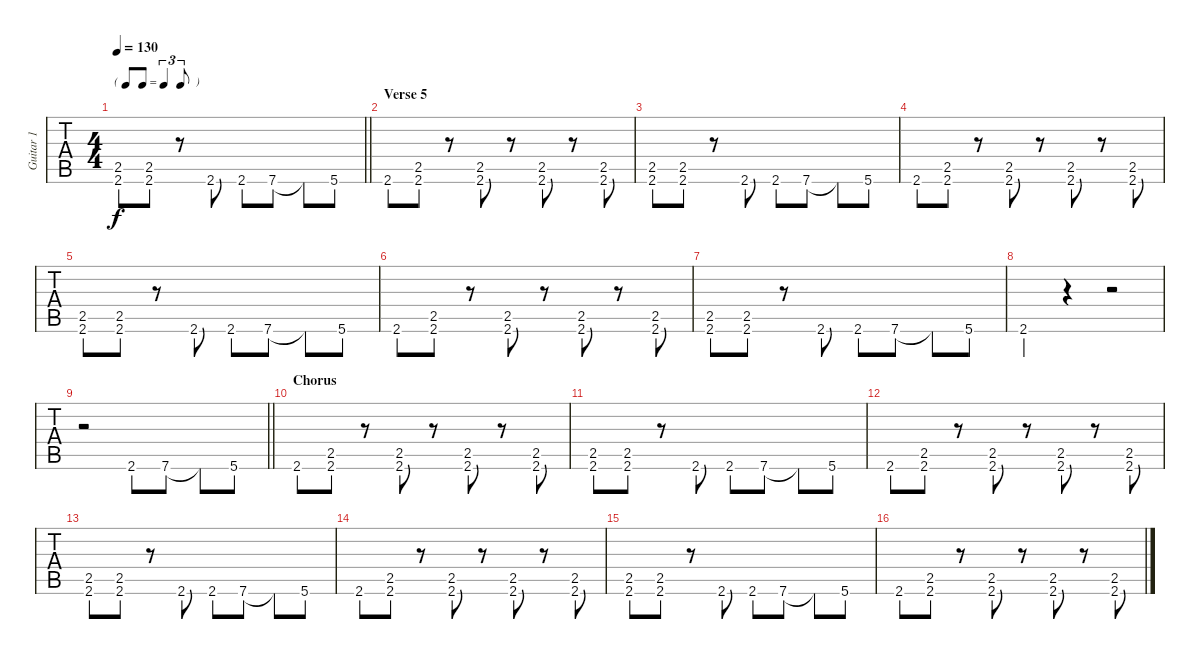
\track ("Guitar 1" "Guitar 1") {instrument electricguitarmuted}
\staff {tabs}
\tuning (E4 B3 G3 D3 A2 D2) {hide}
\ts (4 4)
\tf triplet8th
\tempo 130
\clef g2
\barLineRight lightlight
\ks c
(2.5 2.6).8{dy f} (2.5 2.6).8 r.8 2.6.8 2.6.8 7.6.8 7.6{t}.8 5.6.8 |
\section ("" "Verse 5")
2.6.8 (2.5 2.6).8 r.8 (2.5 2.6).8 r.8 (2.5 2.6).8 r.8 (2.5 2.6).8 |
(2.5 2.6).8 (2.5 2.6).8 r.8 2.6.8 2.6.8 7.6.8 7.6{t}.8 5.6.8 |
2.6.8 (2.5 2.6).8 r.8 (2.5 2.6).8 r.8 (2.5 2.6).8 r.8 (2.5 2.6).8 |
(2.5 2.6).8 (2.5 2.6).8 r.8 2.6.8 2.6.8 7.6.8 7.6{t}.8 5.6.8 |
2.6.8 (2.5 2.6).8 r.8 (2.5 2.6).8 r.8 (2.5 2.6).8 r.8 (2.5 2.6).8 |
(2.5 2.6).8 (2.5 2.6).8 r.8 2.6.8 2.6.8 7.6.8 7.6{t}.8 5.6.8 |
2.6.4 r.4 r.2 |
\barLineRight lightlight
r.2 2.6.8 7.6.8 7.6{t}.8 5.6.8 |
\section ("" "Chorus")
2.6.8 (2.5 2.6).8 r.8 (2.5 2.6).8 r.8 (2.5 2.6).8 r.8 (2.5 2.6).8 |
(2.5 2.6).8 (2.5 2.6).8 r.8 2.6.8 2.6.8 7.6.8 7.6{t}.8 5.6.8 |
2.6.8 (2.5 2.6).8 r.8 (2.5 2.6).8 r.8 (2.5 2.6).8 r.8 (2.5 2.6).8 |
(2.5 2.6).8 (2.5 2.6).8 r.8 2.6.8 2.6.8 7.6.8 7.6{t}.8 5.6.8 |
2.6.8 (2.5 2.6).8 r.8 (2.5 2.6).8 r.8 (2.5 2.6).8 r.8 (2.5 2.6).8 |
(2.5 2.6).8 (2.5 2.6).8 r.8 2.6.8 2.6.8 7.6.8 7.6{t}.8 5.6.8 |
2.6.8 (2.5 2.6).8 r.8 (2.5 2.6).8 r.8 (2.5 2.6).8 r.8 (2.5 2.6).8
